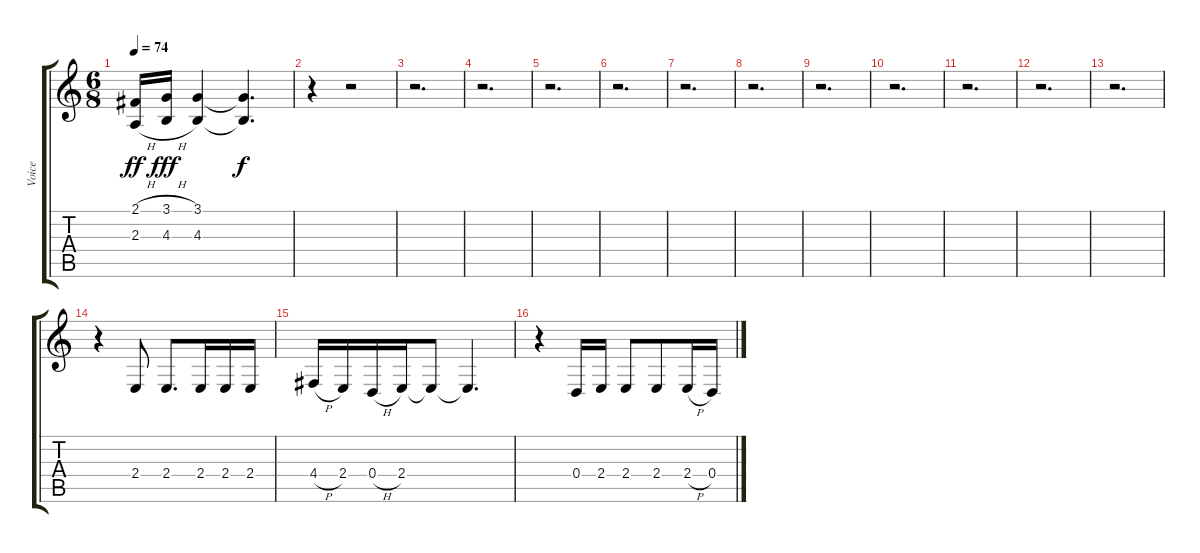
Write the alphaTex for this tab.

\track ("Voice" "Voice") {instrument acousticgrandpiano}
\staff {score tabs}
\tuning (E4 B3 G3 D3 A2 E2) {hide}
\ts (6 8)
\tempo 74
\clef g2
\ks c
(2.1{h} 2.3{h}).16{dy ff} (3.1{h} 4.3{h}).16{dy fff} (3.1 4.3).4 (3.1{t} 4.3{t}).4{d dy f} |
r.4 r.2 |
r.2{d} |
r.2{d} |
r.2{d} |
r.2{d} |
r.2{d} |
r.2{d} |
r.2{d} |
r.2{d} |
r.2{d} |
r.2{d} |
r.2{d} |
r.4 2.4.8 2.4.8{d} 2.4.16 2.4.16 2.4.16 |
4.4{h}.16 2.4.16 0.4{h}.16 2.4.16 2.4{t}.8 2.4{t}.4{d} |
r.4 0.4.16 2.4.16 2.4.8 2.4.8 2.4{h}.16 0.4.16
